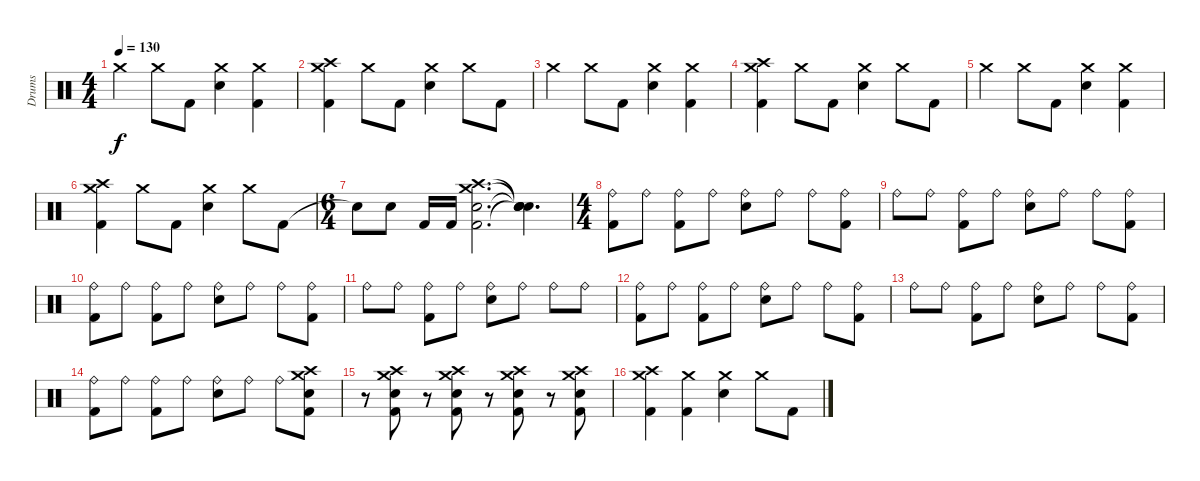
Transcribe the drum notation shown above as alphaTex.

\track ("Drums" "Drums") {instrument percussion}
\staff {score}
\articulation defaults
\ts (4 4)
\tempo 130
\clef neutral
\ks c "Crash medium (hit)".4{dy f} "Crash medium (hit)".8 "Kick (hit) 2".8
("Crash medium (hit)" "Electric Snare (hit)").4 ("Crash medium (hit)" "Kick (hit) 2").4 |
("Crash high (hit)" "Crash medium (hit)" "Kick (hit) 2").4 "Crash medium (hit)".8 "Kick (hit) 2".8 ("Crash medium (hit)" "Electric Snare (hit)").4 "Crash medium (hit)".8 "Kick (hit) 2".8 |
"Crash medium (hit)".4 "Crash medium (hit)".8 "Kick (hit) 2".8 ("Crash medium (hit)" "Electric Snare (hit)").4 ("Crash medium (hit)" "Kick (hit) 2").4 |
("Crash high (hit)" "Crash medium (hit)" "Kick (hit) 2").4 "Crash medium (hit)".8 "Kick (hit) 2".8 ("Crash medium (hit)" "Electric Snare (hit)").4 "Crash medium (hit)".8 "Kick (hit) 2".8 |
"Crash medium (hit)".4 "Crash medium (hit)".8 "Kick (hit) 2".8 ("Crash medium (hit)" "Electric Snare (hit)").4 ("Crash medium (hit)" "Kick (hit) 2").4 |
("Crash high (hit)" "Crash medium (hit)" "Kick (hit) 2").4 "Crash medium (hit)".8 "Kick (hit) 2".8 ("Crash medium (hit)" "Electric Snare (hit)").4 "Crash medium (hit)".8 "Kick (hit) 2".8 |
\ts (6 4)
"Snare (hit)"{t}.8 "Electric Snare (hit)".8 "Kick (hit) 2".16 "Kick (hit) 2".16 ("Crash high (hit)" "Crash medium (hit)" "Electric Snare (hit)" "Kick (hit) 2").2{d} ("Snare (hit)"{t} "Snare (hit)"{t} "Snare (hit)"{t} "Snare (hit)"{t}).4{d} |
\ts (4 4)
("Ride (bell)" "Kick (hit) 2").8 "Ride (bell)".8 ("Ride (bell)" "Kick (hit) 2").8 "Ride (bell)".8 ("Ride (bell)" "Electric Snare (hit)").8 "Ride (bell)".8 "Ride (bell)".8 ("Ride (bell)" "Kick (hit) 2").8 |
"Ride (bell)".8 "Ride (bell)".8 ("Ride (bell)" "Kick (hit) 2").8 "Ride (bell)".8 ("Ride (bell)" "Electric Snare (hit)").8 "Ride (bell)".8 "Ride (bell)".8 ("Ride (bell)" "Kick (hit) 2").8 |
("Ride (bell)" "Kick (hit) 2").8 "Ride (bell)".8 ("Ride (bell)" "Kick (hit) 2").8 "Ride (bell)".8 ("Ride (bell)" "Electric Snare (hit)").8 "Ride (bell)".8 "Ride (bell)".8 ("Ride (bell)" "Kick (hit) 2").8 |
"Ride (bell)".8 "Ride (bell)".8 ("Ride (bell)" "Kick (hit) 2").8 "Ride (bell)".8 ("Ride (bell)" "Electric Snare (hit)").8 "Ride (bell)".8 "Ride (bell)".8 "Ride (bell)".8 |
("Ride (bell)" "Kick (hit) 2").8 "Ride (bell)".8 ("Ride (bell)" "Kick (hit) 2").8 "Ride (bell)".8 ("Ride (bell)" "Electric Snare (hit)").8 "Ride (bell)".8 "Ride (bell)".8 ("Ride (bell)" "Kick (hit) 2").8 |
"Ride (bell)".8 "Ride (bell)".8 ("Ride (bell)" "Kick (hit) 2").8 "Ride (bell)".8 ("Ride (bell)" "Electric Snare (hit)").8 "Ride (bell)".8 "Ride (bell)".8 ("Ride (bell)" "Kick (hit) 2").8 |
("Ride (bell)" "Kick (hit) 2").8 "Ride (bell)".8 ("Ride (bell)" "Kick (hit) 2").8 "Ride (bell)".8 ("Ride (bell)" "Electric Snare (hit)").8 "Ride (bell)".8 "Ride (bell)".8 ("Crash high (hit)" "Crash medium (hit)" "Electric Snare (hit)" "Kick (hit) 2").8 |
r.8 ("Crash high (hit)" "Crash medium (hit)" "Electric Snare (hit)" "Kick (hit) 2").8 r.8 ("Crash high (hit)" "Crash medium (hit)" "Electric Snare (hit)" "Kick (hit) 2").8 r.8 ("Crash high (hit)" "Crash medium (hit)" "Electric Snare (hit)" "Kick (hit) 2").8 r.8 ("Crash high (hit)" "Crash medium (hit)" "Electric Snare (hit)" "Kick (hit) 2").8 |
("Crash high (hit)" "Crash medium (hit)" "Kick (hit) 2").4 ("Crash medium (hit)" "Kick (hit) 2").4 ("Crash medium (hit)" "Electric Snare (hit)").4 "Crash medium (hit)".8 "Kick (hit) 2".8
